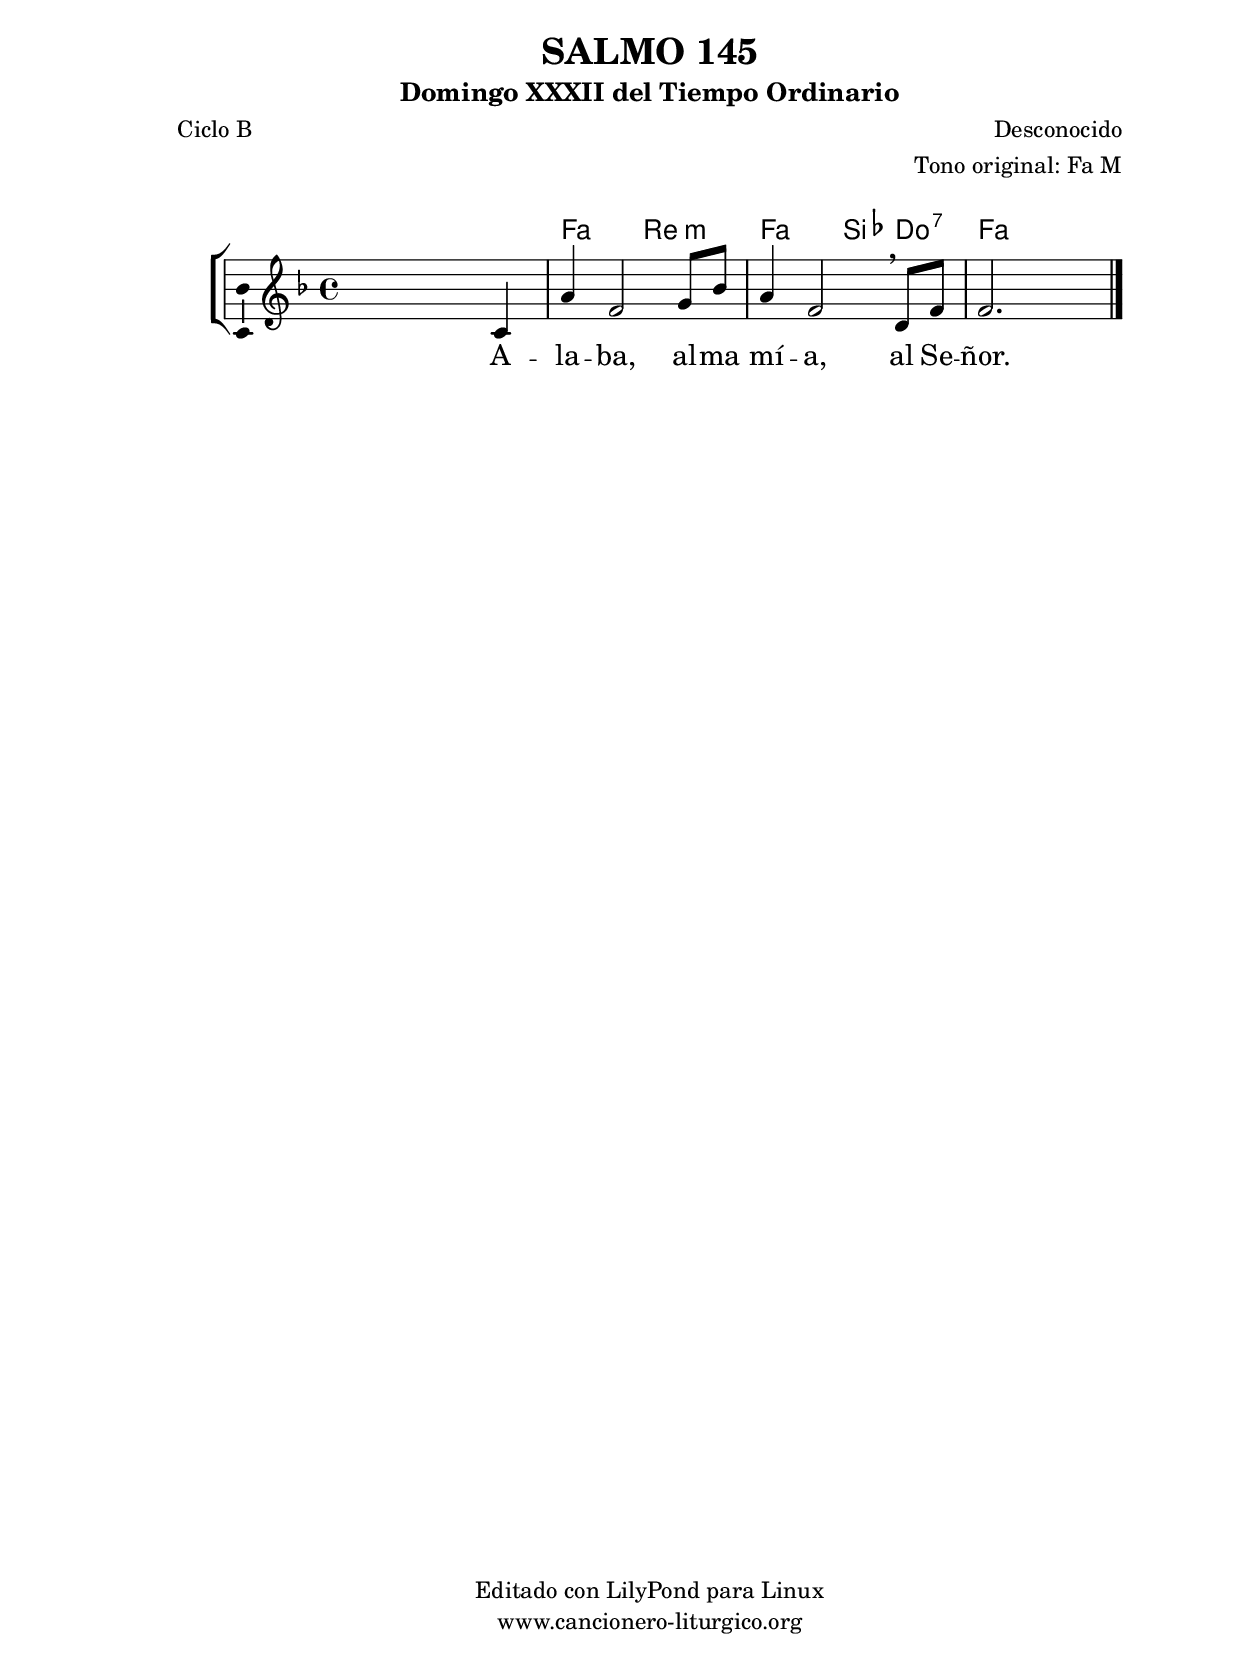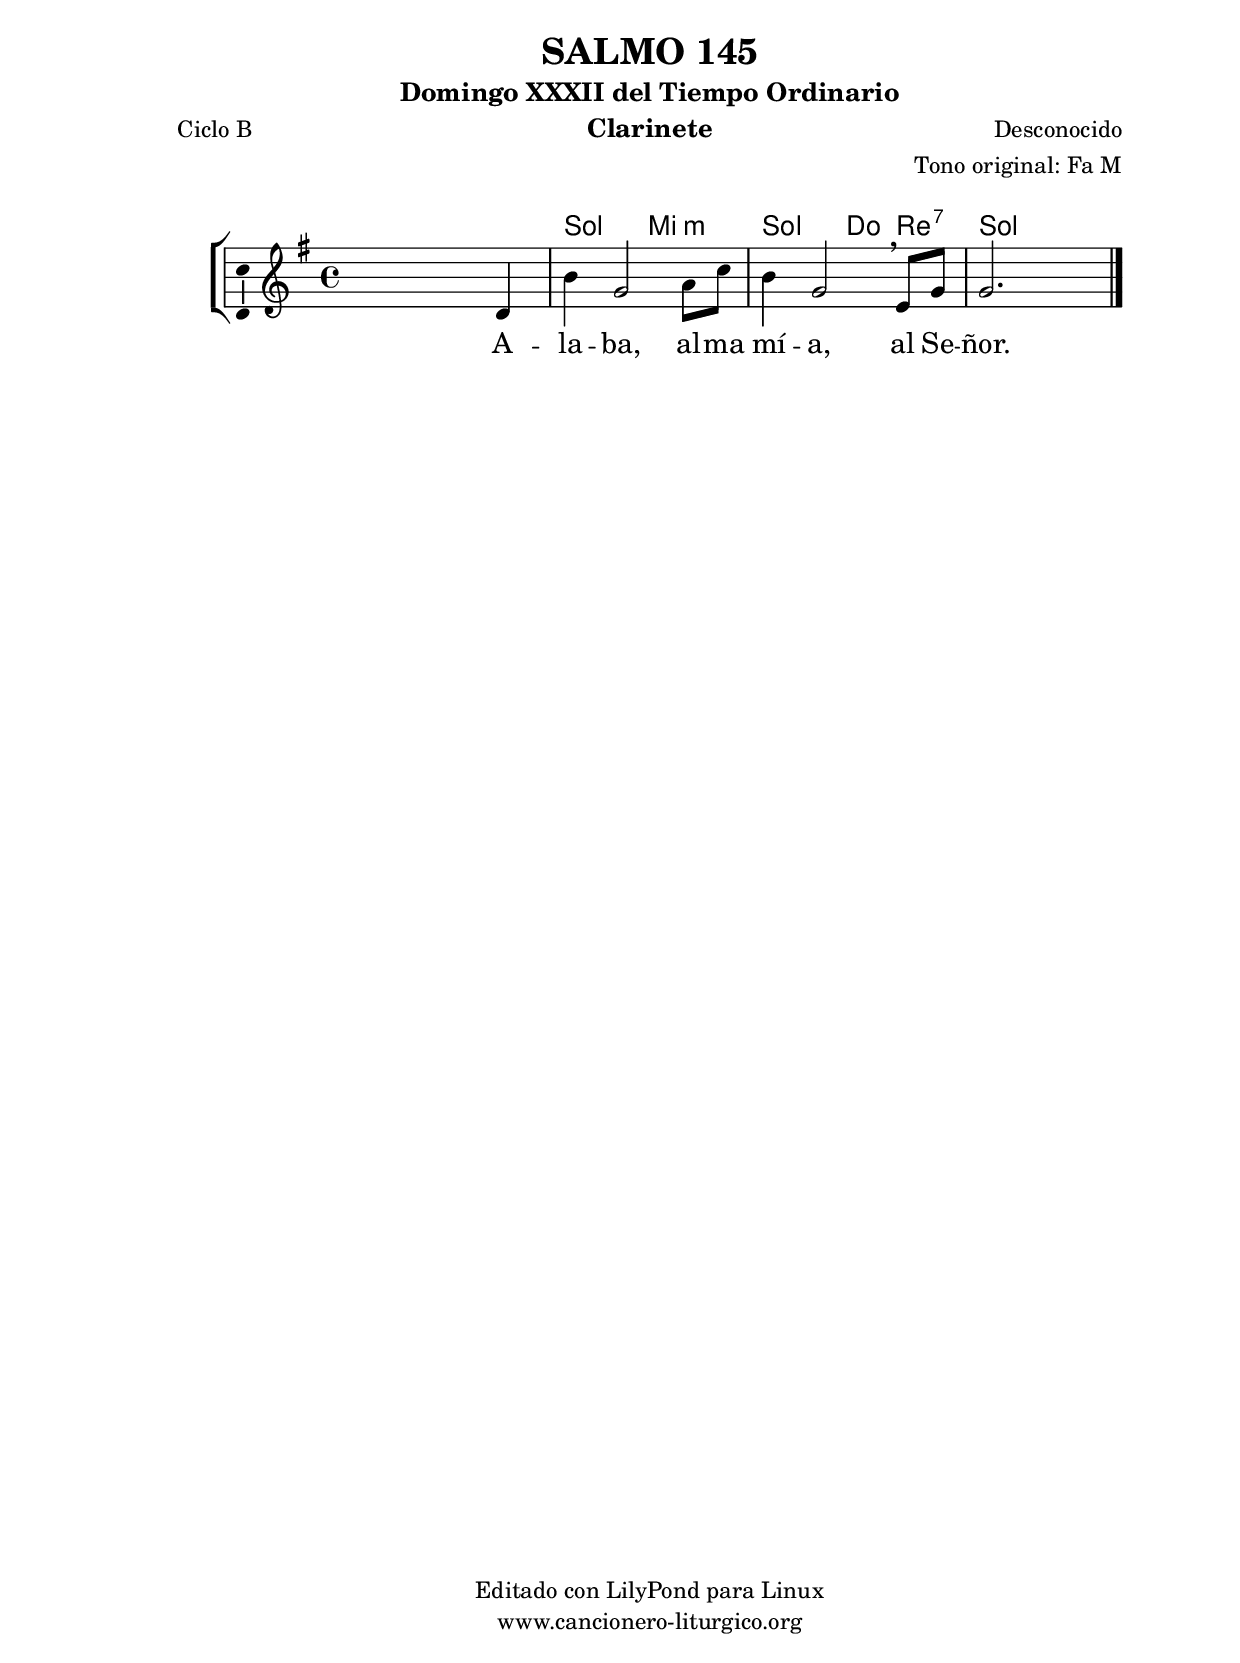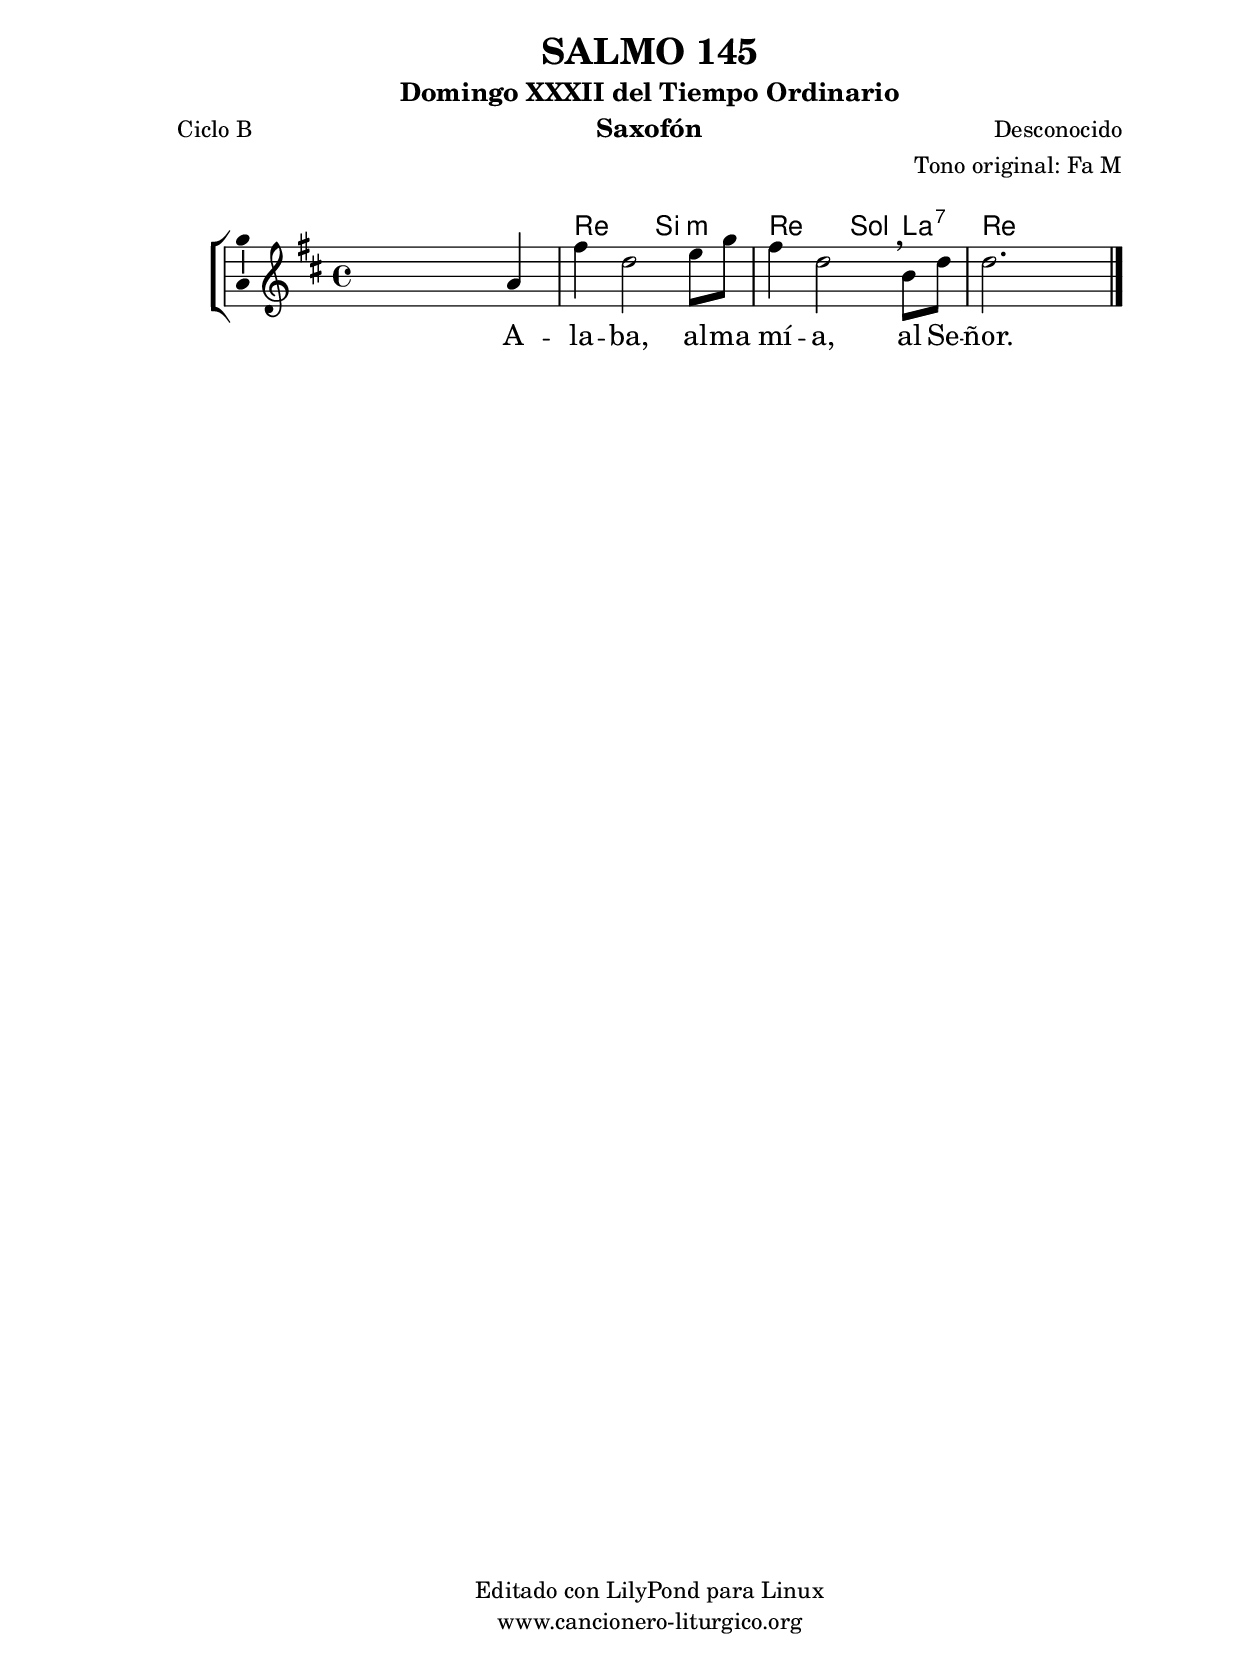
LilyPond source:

%
%para convertir .midi en .wav:
%timidity filename.midi -Ow -o finename.wav
%
%
%Para convertir de .wav a .mp3:
%lame -h -m j filename.wav
%
%
%para escuchar el midi:
%timidity nombrefichero.midi
%


%versión de lilypond para la que se ha escrito esta partitura:
\version "2.16.0"

	%Tamaño papel
	#(set-default-paper-size "a4")
	%Tamaño partitura
	#(set-global-staff-size 20)
	%No responde al pulsar sobre una nota
	#(ly:set-option 'point-and-click #f)

%parámetros del encabezamiento:
\header {
	title = "SALMO 145"
	subtitle = "Domingo XXXII del Tiempo Ordinario"
	composer = "Desconocido"
	poet = "Ciclo B"
	meter = ""
	arranger = "Tono original: Fa M"
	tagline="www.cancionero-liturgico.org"
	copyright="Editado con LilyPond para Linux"
	}

%parámetros asociados al papel:
\paper  {
	oddHeaderMarkup = \markup {\fill-line { \on-the-fly #not-first-page \fromproperty #'header:title \on-the-fly #not-first-page \fromproperty #'header:composer }}
	evenHeaderMarkup = \markup {\fill-line { \fromproperty #'header:composer \fromproperty #'header:title }}
	#(set-paper-size "a4")
	print-page-number = ##f
	first-page-number = 1
	print-first-page-number = ##f
%	head-separation = 3.0 \cm
	top-margin = 2.0 \cm
	bottom-margin = 0.5\cm
%%%	bottom-margin = -1.0\cm
	left-margin = 3.0 \cm
	line-width = 16.0 \cm 
	indent = 8\mm
	interscoreline = 2.\mm
	between-system-space = 15\mm
%	para que las partituras no llenen la hoja:
	ragged-bottom = ##t
%	idem para la última hoja:
	ragged-last-bottom = ##f
%	para que las partituras llenen el ancho del papel:
	ragged-last = ##f
	after-title-space = 2.5 \cm
%page-count=1
%system-count=8

	%Flexible Vertical Spacing
%	markup-markup-spacing =
%	#'((basic-distance . 15) (minimum-distance . 15) (padding . 3))
	markup-system-spacing =
	#'((basic-distance . 15) (minimum-distance . 15) (padding . 3))
	system-system-spacing =
	#'((basic-distance . 15) (minimum-distance . 15) (padding . 3))
	score-system-spacing =
	#'((basic-distance . 15) (minimum-distance . 15) (padding . 5))
%	top-system-spacing = % header
%	#'((basic-distance . 8) (minimum-distance . 0) (padding . 3))
%	top-markup-spacing =
%	#'((basic-distance . 20) (minimum-distance . 20) (padding . 3))
	last-bottom-spacing = % footer
	#'((basic-distance . 5) (minimum-distance . 5) (padding . 3))
%	score-markup-spacing =
%	#'((basic-distance . 16) (minimum-distance . 13) (padding . 3))

	}


%parámetros que afectan a toda la partitura:
global =  {
	%clave de sol (G):
	\clef G
	%armadura:
%	\transpose e f
	\key f \major
	\tempo 4=100
	\set Score.tempoHideNote = ##t
	}


acordes = {
	\italianChords
	\chordmode {
%	\transpose e f
{

s2 s
f2 d:m f bes4 c:7 f2

	}
	}
}

melodia = 
%	\transpose e f
{
	\relative c'{

\time 4/4

s2 s4 c4
a'4 f2 g8 bes
a4 f2 \breathe d8 f
f2. s4

	\bar "|."
	}
	}


texto = \lyricmode {
A -- la -- ba, al -- ma mí -- a, al Se -- ñor.
	}


acordesStaff = \context ChordNames = acordesStaff <<
	\set chordChanges = ##t
	\acordes
	>>


vozStaff = \context Voice = vozStaff
\with {\consists "Ambitus_engraver"}
<<
%	\set Staff.instrumentName = ""
%	\set Staff.shortInstrumentName = ""
%	\set Staff.midiInstrument = #"clarinet"
%	\set Staff.midiInstrument = #"cello"
%	\set Staff.midiInstrument = #"flute"
	\set Staff.midiInstrument = #"electric guitar (jazz)"
%	\set Staff.midiInstrument = #"english horn"
%	\set Staff.midiInstrument = #"violin"
%	\set Staff.midiInstrument = #"glockenspiel"
	\set Staff.midiMinimumVolume = #0.7
	\set Staff.midiMaximumVolume = #0.9
	\global
	\melodia
	>>


textoStaff = \context Lyrics = textoStaff <<
	\lyricsto vozStaff \texto
	>>

\book {
	\score {
		\context ChoirStaff {
			\override StaffGroup.SystemStartBracket #'collapse-height = #1
			\override Score.SystemStartBar #'collapse-height = #1
			<<
			\acordesStaff
			\vozStaff
			\textoStaff
			>>
			}
		\layout {
	    		\context {
				\Lyrics
				\override LyricText #'font-size = #2
				}
	   		 \context {
				\Score
				%fontSize = #3
				\override StaffSymbol #'staff-space = #(magstep +3)
				%\override Beam #'thickness = #0.55
				%\override SpacingSpanner #'spacing-increment = #1.0
				%\override Slur #'height-limit = #1.5
				}
			}
		}
	\score {
		\unfoldRepeats
		\context ChoirStaff {
			<<
			\acordesStaff
			\vozStaff
			>>
			}
		\midi {
	  		\context {
	  			\Score
				tempoWholesPerMinute = #(ly:make-moment 70 4)
				}
			}
		}
	}

%Partitura para clarinete
#(define output-suffix "C")
\book {
	\header{
		instrument = "Clarinete"
		}
	\score {
		\context ChoirStaff {
			\override StaffGroup.SystemStartBracket #'collapse-height = #1
			\override Score.SystemStartBar #'collapse-height = #1
\transpose c d
			<<
			\acordesStaff
			\vozStaff
			\textoStaff
			>>
			}
		\layout {
	    		\context {
				\Lyrics
				\override LyricText #'font-size = #2
				}
	   		 \context {
				\Score
				%fontSize = #3
				\override StaffSymbol #'staff-space = #(magstep +3)
				%\override Beam #'thickness = #0.55
				%\override SpacingSpanner #'spacing-increment = #1.0
				%\override Slur #'height-limit = #1.5
				}
			}
		}
	}

%Partitura para saxofón
#(define output-suffix "S")
\book {
	\header{
		instrument = "Saxofón"
		}
	\score {
		\context ChoirStaff {
			\override StaffGroup.SystemStartBracket #'collapse-height = #1
			\override Score.SystemStartBar #'collapse-height = #1
\transpose c a
			<<
			\acordesStaff
			\vozStaff
			\textoStaff
			>>
			}
		\layout {
	    		\context {
				\Lyrics
				\override LyricText #'font-size = #2
				}
	   		 \context {
				\Score
				%fontSize = #3
				\override StaffSymbol #'staff-space = #(magstep +3)
				%\override Beam #'thickness = #0.55
				%\override SpacingSpanner #'spacing-increment = #1.0
				%\override Slur #'height-limit = #1.5
				}
			}
		}
	}

